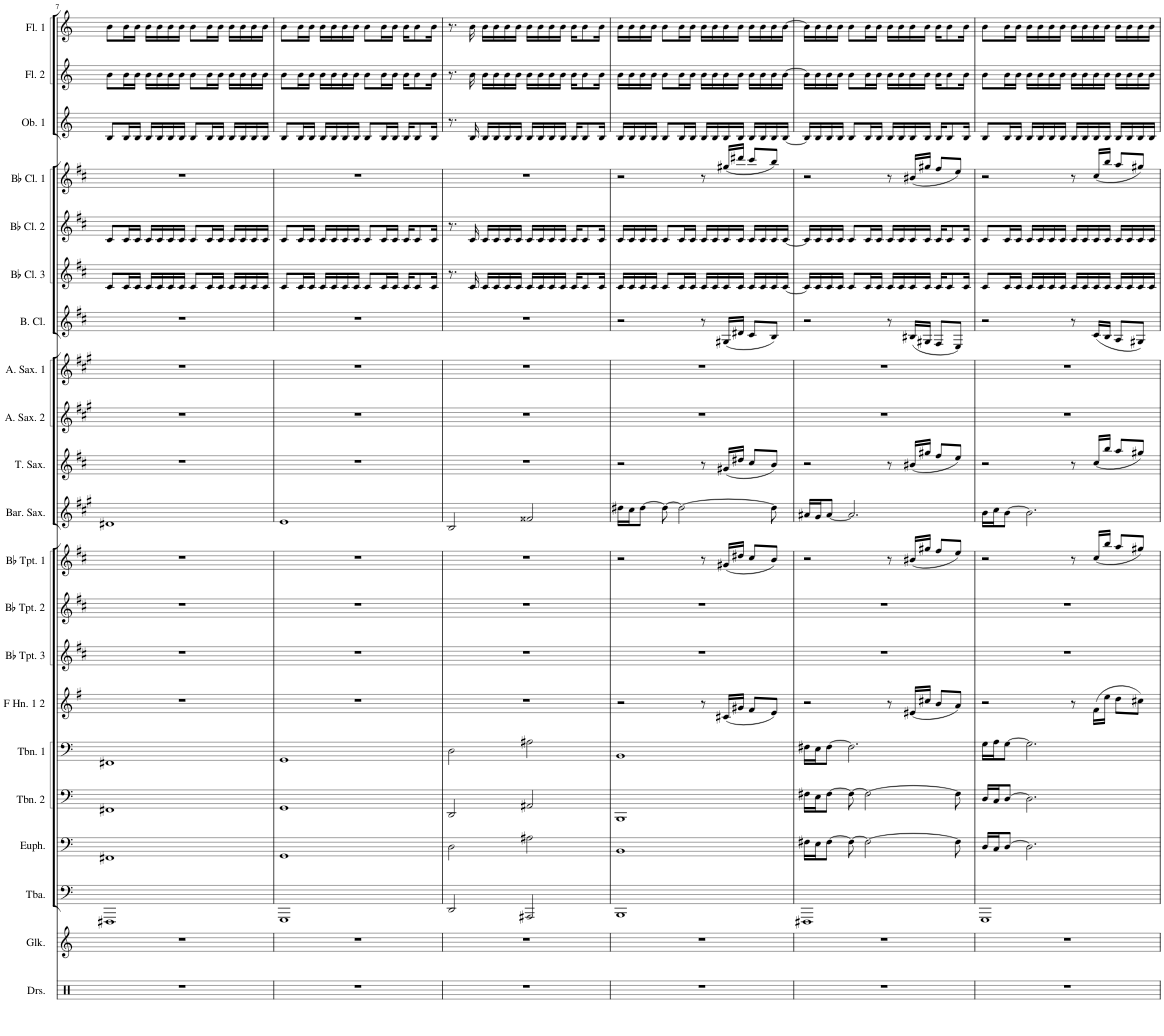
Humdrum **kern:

**kern	**kern	**kern	**kern	**kern	**kern	**kern	**kern	**kern	**kern	**kern	**kern	**kern	**kern	**kern	**kern	**kern	**kern	**kern	**kern	**kern
*part21	*part20	*part19	*part18	*part17	*part16	*part15	*part14	*part13	*part12	*part11	*part10	*part9	*part8	*part7	*part6	*part5	*part4	*part3	*part2	*part1
*staff21	*staff20	*staff19	*staff18	*staff17	*staff16	*staff15	*staff14	*staff13	*staff12	*staff11	*staff10	*staff9	*staff8	*staff7	*staff6	*staff5	*staff4	*staff3	*staff2	*staff1
*I"Drumset	*I"Glockenspiel	*I"Tuba	*I"Euphonium	*I"Trombone 2	*I"Trombone 1	*I"F Horn 1 &amp; 2	*I"Bb Trumpet 3	*I"Bb Trumpet 2	*I"Bb Trumpet 1	*I"Baritone Saxophone	*I"Tenor Saxophone	*I"Alto Saxophone 2	*I"Alto Saxophone 1	*I"Bass Clarinet	*I"Bb Clarinet 3	*I"Bb Clarinet 2	*I"Bb Clarinet 1	*I"Oboe 1	*I"Flute 2	*I"Flute 1
*I'Drs.	*I'Glk.	*I'Tba.	*I'Euph.	*I'Tbn. 2	*I'Tbn. 1	*I'F Hn. 1 2	*I'Bb Tpt. 3	*I'Bb Tpt. 2	*I'Bb Tpt. 1	*I'Bar. Sax.	*I'T. Sax.	*I'A. Sax. 2	*I'A. Sax. 1	*I'B. Cl.	*I'Bb Cl. 3	*I'Bb Cl. 2	*I'Bb Cl. 1	*I'Ob. 1	*I'Fl. 2	*I'Fl. 1
!!LO:PB:g=z
*clefX	*clefG2	*clefF4	*clefF4	*clefF4	*clefF4	*clefG2	*clefG2	*clefG2	*clefG2	*clefG2	*clefG2	*clefG2	*clefG2	*clefG2	*clefG2	*clefG2	*clefG2	*clefG2	*clefG2	*clefG2
*	*Trd-14c-24	*	*	*	*	*Trd4c7	*Trd1c2	*Trd1c2	*Trd1c2	*Trd12c21	*Trd8c14	*Trd5c9	*Trd5c9	*Trd8c14	*Trd1c2	*Trd1c2	*Trd1c2	*	*	*
*k[]	*k[]	*k[]	*k[]	*k[]	*k[]	*k[f#]	*k[f#c#]	*k[f#c#]	*k[f#c#]	*k[f#c#g#]	*k[f#c#]	*k[f#c#g#]	*k[f#c#g#]	*k[f#c#]	*k[f#c#]	*k[f#c#]	*k[f#c#]	*k[]	*k[]	*k[]
*M4/4	*M4/4	*M4/4	*M4/4	*M4/4	*M4/4	*M4/4	*M4/4	*M4/4	*M4/4	*M4/4	*M4/4	*M4/4	*M4/4	*M4/4	*M4/4	*M4/4	*M4/4	*M4/4	*M4/4	*M4/4
=7	=7	=7	=7	=7	=7	=7	=7	=7	=7	=7	=7	=7	=7	=7	=7	=7	=7	=7	=7	=7
1r	1r	1FFF#X	1FF#X	1FF#X	1FF#X	1r	1r	1r	1r	1d#X	1r	1r	1r	1r	8c#/L	8c#/L	1r	8B/L	8b\L	8b\L
.	.	.	.	.	.	.	.	.	.	.	.	.	.	.	16c#/L	16c#/L	.	16B/L	16b\L	16b\L
.	.	.	.	.	.	.	.	.	.	.	.	.	.	.	16c#/JJ	16c#/JJ	.	16B/JJ	16b\JJ	16b\JJ
.	.	.	.	.	.	.	.	.	.	.	.	.	.	.	16c#/LL	16c#/LL	.	16B/LL	16b\LL	16b\LL
.	.	.	.	.	.	.	.	.	.	.	.	.	.	.	16c#/	16c#/	.	16B/	16b\	16b\
.	.	.	.	.	.	.	.	.	.	.	.	.	.	.	16c#/	16c#/	.	16B/	16b\	16b\
.	.	.	.	.	.	.	.	.	.	.	.	.	.	.	16c#/JJ	16c#/JJ	.	16B/JJ	16b\JJ	16b\JJ
.	.	.	.	.	.	.	.	.	.	.	.	.	.	.	8c#/L	8c#/L	.	8B/L	8b\L	8b\L
.	.	.	.	.	.	.	.	.	.	.	.	.	.	.	16c#/L	16c#/L	.	16B/L	16b\L	16b\L
.	.	.	.	.	.	.	.	.	.	.	.	.	.	.	16c#/JJ	16c#/JJ	.	16B/JJ	16b\JJ	16b\JJ
.	.	.	.	.	.	.	.	.	.	.	.	.	.	.	16c#/LL	16c#/LL	.	16B/LL	16b\LL	16b\LL
.	.	.	.	.	.	.	.	.	.	.	.	.	.	.	16c#/	16c#/	.	16B/	16b\	16b\
.	.	.	.	.	.	.	.	.	.	.	.	.	.	.	16c#/	16c#/	.	16B/	16b\	16b\
.	.	.	.	.	.	.	.	.	.	.	.	.	.	.	16c#/JJ	16c#/JJ	.	16B/JJ	16b\JJ	16b\JJ
=8	=8	=8	=8	=8	=8	=8	=8	=8	=8	=8	=8	=8	=8	=8	=8	=8	=8	=8	=8	=8
1r	1r	1GGG	1GG	1GG	1GG	1r	1r	1r	1r	1e	1r	1r	1r	1r	8c#/L	8c#/L	1r	8B/L	8b\L	8b\L
.	.	.	.	.	.	.	.	.	.	.	.	.	.	.	16c#/L	16c#/L	.	16B/L	16b\L	16b\L
.	.	.	.	.	.	.	.	.	.	.	.	.	.	.	16c#/JJ	16c#/JJ	.	16B/JJ	16b\JJ	16b\JJ
.	.	.	.	.	.	.	.	.	.	.	.	.	.	.	16c#/LL	16c#/LL	.	16B/LL	16b\LL	16b\LL
.	.	.	.	.	.	.	.	.	.	.	.	.	.	.	16c#/	16c#/	.	16B/	16b\	16b\
.	.	.	.	.	.	.	.	.	.	.	.	.	.	.	16c#/	16c#/	.	16B/	16b\	16b\
.	.	.	.	.	.	.	.	.	.	.	.	.	.	.	16c#/JJ	16c#/JJ	.	16B/JJ	16b\JJ	16b\JJ
.	.	.	.	.	.	.	.	.	.	.	.	.	.	.	8c#/L	8c#/L	.	8B/L	8b\L	8b\L
.	.	.	.	.	.	.	.	.	.	.	.	.	.	.	16c#/L	16c#/L	.	16B/L	16b\L	16b\L
.	.	.	.	.	.	.	.	.	.	.	.	.	.	.	16c#/JJ	16c#/JJ	.	16B/JJ	16b\JJ	16b\JJ
.	.	.	.	.	.	.	.	.	.	.	.	.	.	.	16c#/KL	16c#/KL	.	16B/KL	16b\KL	16b\KL
.	.	.	.	.	.	.	.	.	.	.	.	.	.	.	8c#/	8c#/	.	8B/	8b\	8b\
.	.	.	.	.	.	.	.	.	.	.	.	.	.	.	16c#/Jk	16c#/Jk	.	16B/Jk	16b\Jk	16b\Jk
=9	=9	=9	=9	=9	=9	=9	=9	=9	=9	=9	=9	=9	=9	=9	=9	=9	=9	=9	=9	=9
1r	1r	2DD/	2D\	2DD/	2D\	1r	1r	1r	1r	2B/	1r	1r	1r	1r	8.r	8.r	1r	8.r	8.r	8.r
.	.	.	.	.	.	.	.	.	.	.	.	.	.	.	16c#/	16c#/	.	16B/	16b\	16b\
.	.	.	.	.	.	.	.	.	.	.	.	.	.	.	16c#/LL	16c#/LL	.	16B/LL	16b\LL	16b\LL
.	.	.	.	.	.	.	.	.	.	.	.	.	.	.	16c#/	16c#/	.	16B/	16b\	16b\
.	.	.	.	.	.	.	.	.	.	.	.	.	.	.	16c#/	16c#/	.	16B/	16b\	16b\
.	.	.	.	.	.	.	.	.	.	.	.	.	.	.	16c#/JJ	16c#/JJ	.	16B/JJ	16b\JJ	16b\JJ
.	.	2AAA#X/	2A#X\	2AA#X/	2A#X\	.	.	.	.	2f##X/	.	.	.	.	16c#/LL	16c#/LL	.	16B/LL	16b\LL	16b\LL
.	.	.	.	.	.	.	.	.	.	.	.	.	.	.	16c#/	16c#/	.	16B/	16b\	16b\
.	.	.	.	.	.	.	.	.	.	.	.	.	.	.	16c#/	16c#/	.	16B/	16b\	16b\
.	.	.	.	.	.	.	.	.	.	.	.	.	.	.	16c#/JJ	16c#/JJ	.	16B/JJ	16b\JJ	16b\JJ
.	.	.	.	.	.	.	.	.	.	.	.	.	.	.	16c#/KL	16c#/KL	.	16B/KL	16b\KL	16b\KL
.	.	.	.	.	.	.	.	.	.	.	.	.	.	.	8c#/	8c#/	.	8B/	8b\	8b\
.	.	.	.	.	.	.	.	.	.	.	.	.	.	.	16c#/Jk	16c#/Jk	.	16B/Jk	16b\Jk	16b\Jk
=10	=10	=10	=10	=10	=10	=10	=10	=10	=10	=10	=10	=10	=10	=10	=10	=10	=10	=10	=10	=10
1r	1r	1BBB	1BB	1BBB	1BB	2r	1r	1r	2r	16dd#X\LL	2r	1r	1r	2r	16c#/LL	16c#/LL	2r	16B/LL	16b\LL	16b\LL
.	.	.	.	.	.	.	.	.	.	16cc#\J	.	.	.	.	16c#/	16c#/	.	16B/	16b\	16b\
.	.	.	.	.	.	.	.	.	.	[8dd#\J	.	.	.	.	16c#/	16c#/	.	16B/	16b\	16b\
.	.	.	.	.	.	.	.	.	.	.	.	.	.	.	16c#/JJ	16c#/JJ	.	16B/JJ	16b\JJ	16b\JJ
.	.	.	.	.	.	.	.	.	.	8dd#\_	.	.	.	.	8c#/L	8c#/L	.	8B/L	8b\L	8b\L
.	.	.	.	.	.	.	.	.	.	2dd#\_	.	.	.	.	16c#/L	16c#/L	.	16B/L	16b\L	16b\L
.	.	.	.	.	.	.	.	.	.	.	.	.	.	.	16c#/JJ	16c#/JJ	.	16B/JJ	16b\JJ	16b\JJ
.	.	.	.	.	.	8r	.	.	8r	.	8r	.	.	8r	16c#/LL	16c#/LL	8r	16B/LL	16b\LL	16b\LL
.	.	.	.	.	.	.	.	.	.	.	.	.	.	.	16c#/	16c#/	.	16B/	16b\	16b\
.	.	.	.	.	.	(16c#X/LL	.	.	(16g#X/LL	.	(16g#X/LL	.	.	(16G#X/LL	16c#/	16c#/	(16gg#X/LL	16B/	16b\	16b\
.	.	.	.	.	.	16g#X/JJ	.	.	16dd#X/JJ	.	16dd#X/JJ	.	.	16d#X/JJ	16c#/JJ	16c#/JJ	16ddd#X/JJ	16B/JJ	16b\JJ	16b\JJ
.	.	.	.	.	.	8f#/L	.	.	8cc#/L	.	8cc#/L	.	.	8c#/L	16c#/LL	16c#/LL	8ccc#/L	16B/LL	16b\LL	16b\LL
.	.	.	.	.	.	.	.	.	.	.	.	.	.	.	16c#/	16c#/	.	16B/	16b\	16b\
.	.	.	.	.	.	8e/J)	.	.	8b/J)	8dd#\]	8b/J)	.	.	8B/J)	16c#/	16c#/	8bb/J)	16B/	16b\	16b\
.	.	.	.	.	.	.	.	.	.	.	.	.	.	.	[16c#/JJ	[16c#/JJ	.	[16B/JJ	[16b\JJ	[16b\JJ
=11	=11	=11	=11	=11	=11	=11	=11	=11	=11	=11	=11	=11	=11	=11	=11	=11	=11	=11	=11	=11
1r	1r	1FFF#X	16F#X\LL	16F#X\LL	16F#X\LL	2r	1r	1r	2r	16a#X/LL	2r	1r	1r	2r	16c#/LL]	16c#/LL]	2r	16B/LL]	16b\LL]	16b\LL]
.	.	.	16E\J	16E\J	16E\J	.	.	.	.	16g#/J	.	.	.	.	16c#/	16c#/	.	16B/	16b\	16b\
.	.	.	[8F#\J	[8F#\J	[8F#\J	.	.	.	.	[8a#/J	.	.	.	.	16c#/	16c#/	.	16B/	16b\	16b\
.	.	.	.	.	.	.	.	.	.	.	.	.	.	.	16c#/JJ	16c#/JJ	.	16B/JJ	16b\JJ	16b\JJ
.	.	.	8F#\_	8F#\_	2.F#\]	.	.	.	.	2.a#/]	.	.	.	.	8c#/L	8c#/L	.	8B/L	8b\L	8b\L
.	.	.	2F#\_	2F#\_	.	.	.	.	.	.	.	.	.	.	16c#/L	16c#/L	.	16B/L	16b\L	16b\L
.	.	.	.	.	.	.	.	.	.	.	.	.	.	.	16c#/JJ	16c#/JJ	.	16B/JJ	16b\JJ	16b\JJ
.	.	.	.	.	.	8r	.	.	8r	.	8r	.	.	8r	16c#/LL	16c#/LL	8r	16B/LL	16b\LL	16b\LL
.	.	.	.	.	.	.	.	.	.	.	.	.	.	.	16c#/	16c#/	.	16B/	16b\	16b\
.	.	.	.	.	.	(16e#X/LL	.	.	(16b#X/LL	.	(16b#X/LL	.	.	(16B#X/LL	16c#/	16c#/	(16b#X/LL	16B/	16b\	16b\
.	.	.	.	.	.	16cc#X/JJ	.	.	16gg#X/JJ	.	16gg#X/JJ	.	.	16G#X/JJ	16c#/JJ	16c#/JJ	16gg#X/JJ	16B/JJ	16b\JJ	16b\JJ
.	.	.	.	.	.	8b/L	.	.	8ff#/L	.	8ff#/L	.	.	8F#/L	16c#/KL	16c#/KL	8ff#/L	16B/KL	16b\KL	16b\KL
.	.	.	.	.	.	.	.	.	.	.	.	.	.	.	8c#/	8c#/	.	8B/	8b\	8b\
.	.	.	8F#\]	8F#\]	.	8a/J)	.	.	8ee/J)	.	8ee/J)	.	.	8E/J)	.	.	8ee/J)	.	.	.
.	.	.	.	.	.	.	.	.	.	.	.	.	.	.	16c#/Jk	16c#/Jk	.	16B/Jk	16b\Jk	16b\Jk
=12	=12	=12	=12	=12	=12	=12	=12	=12	=12	=12	=12	=12	=12	=12	=12	=12	=12	=12	=12	=12
1r	1r	1GGG	16D/LL	16D/LL	16G\LL	2r	1r	1r	2r	16b\LL	2r	1r	1r	2r	8c#/L	8c#/L	2r	8B/L	8b\L	8b\L
.	.	.	16C/J	16C/J	16A\J	.	.	.	.	16cc#\J	.	.	.	.	.	.	.	.	.	.
.	.	.	[8D/J	[8D/J	[8G\J	.	.	.	.	[8b\J	.	.	.	.	16c#/L	16c#/L	.	16B/L	16b\L	16b\L
.	.	.	.	.	.	.	.	.	.	.	.	.	.	.	16c#/JJ	16c#/JJ	.	16B/JJ	16b\JJ	16b\JJ
.	.	.	2.D\]	2.D\]	2.G\]	.	.	.	.	2.b\]	.	.	.	.	16c#/LL	16c#/LL	.	16B/LL	16b\LL	16b\LL
.	.	.	.	.	.	.	.	.	.	.	.	.	.	.	16c#/	16c#/	.	16B/	16b\	16b\
.	.	.	.	.	.	.	.	.	.	.	.	.	.	.	16c#/	16c#/	.	16B/	16b\	16b\
.	.	.	.	.	.	.	.	.	.	.	.	.	.	.	16c#/JJ	16c#/JJ	.	16B/JJ	16b\JJ	16b\JJ
.	.	.	.	.	.	8r	.	.	8r	.	8r	.	.	8r	16c#/LL	16c#/LL	8r	16B/LL	16b\LL	16b\LL
.	.	.	.	.	.	.	.	.	.	.	.	.	.	.	16c#/	16c#/	.	16B/	16b\	16b\
.	.	.	.	.	.	(16f#\LL	.	.	(16cc#/LL	.	(16cc#/LL	.	.	(16c#/LL	16c#/	16c#/	(16cc#/LL	16B/	16b\	16b\
.	.	.	.	.	.	16ee\JJ	.	.	16bb/JJ	.	16bb/JJ	.	.	16B/JJ	16c#/JJ	16c#/JJ	16bb/JJ	16B/JJ	16b\JJ	16b\JJ
.	.	.	.	.	.	8dd\L	.	.	8aa/L	.	8aa/L	.	.	8A/L	16c#/LL	16c#/LL	8aa/L	16B/LL	16b\LL	16b\LL
.	.	.	.	.	.	.	.	.	.	.	.	.	.	.	16c#/	16c#/	.	16B/	16b\	16b\
.	.	.	.	.	.	8cc#X\J)	.	.	8gg#X/J)	.	8gg#X/J)	.	.	8G#X/J)	16c#/	16c#/	8gg#X/J)	16B/	16b\	16b\
.	.	.	.	.	.	.	.	.	.	.	.	.	.	.	16c#/JJ	16c#/JJ	.	16B/JJ	16b\JJ	16b\JJ
=	=	=	=	=	=	=	=	=	=	=	=	=	=	=	=	=	=	=	=	=
*-	*-	*-	*-	*-	*-	*-	*-	*-	*-	*-	*-	*-	*-	*-	*-	*-	*-	*-	*-	*-
